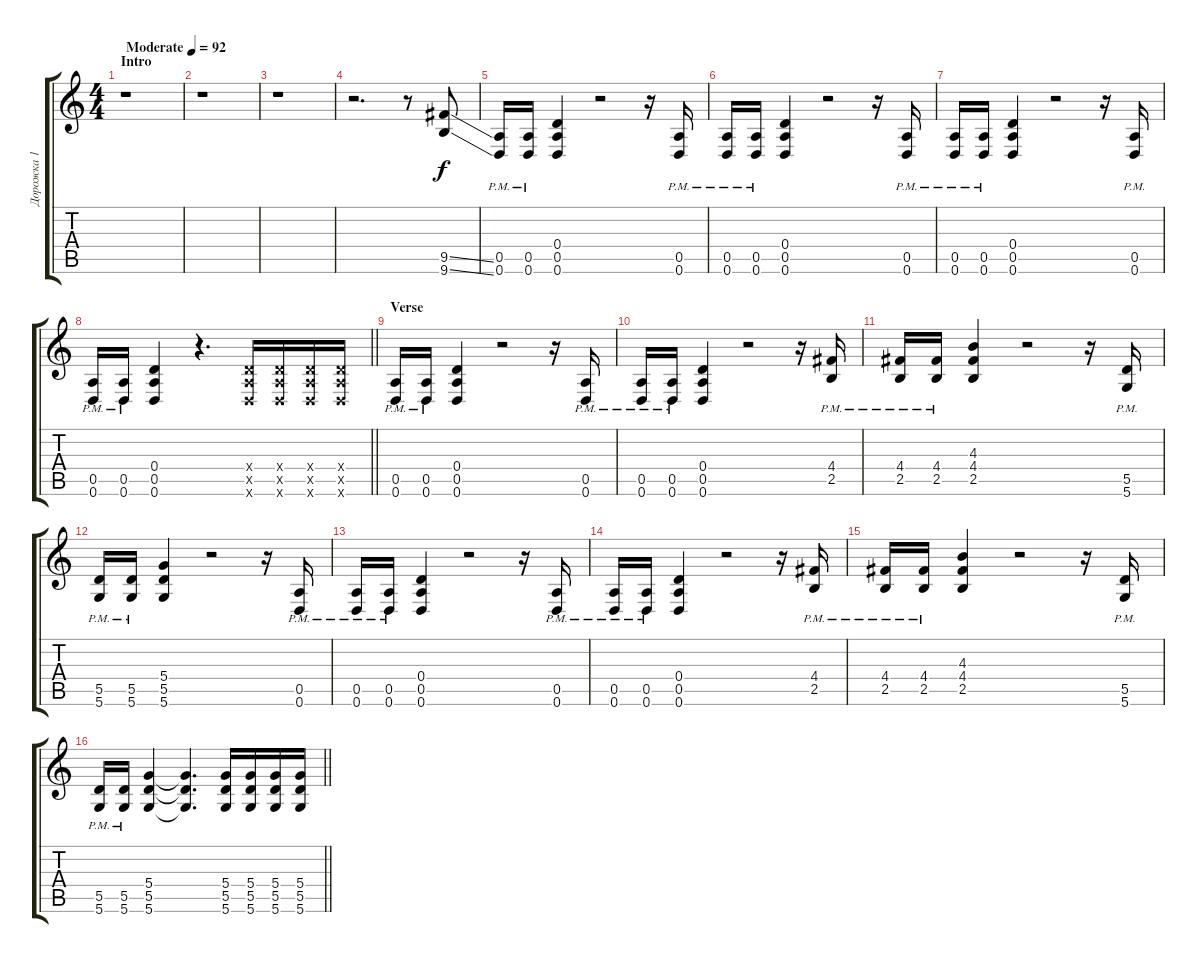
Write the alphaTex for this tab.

\track ("Дорожка 1" "Дорожка 1") {instrument distortionguitar}
\staff {score tabs}
\tuning (E4 B3 G3 D3 A2 D2) {hide}
\ts (4 4)
\section ("" "Intro")
\tempo (92 "Moderate")
\clef g2
\ks c
r.1{dy f instrument distortionguitar} |
r.1 |
r.1 |
r.2{d} r.8 (9.5{ss} 9.6{ss}).8 |
(0.5{pm} 0.6{pm}).16 (0.5{pm} 0.6{pm}).16 (0.4 0.5 0.6).4 r.2 r.16 (0.5{pm} 0.6{pm}).16 |
(0.5{pm} 0.6{pm}).16 (0.5{pm} 0.6{pm}).16 (0.4 0.5 0.6).4 r.2 r.16 (0.5{pm} 0.6{pm}).16 |
(0.5{pm} 0.6{pm}).16 (0.5{pm} 0.6{pm}).16 (0.4 0.5 0.6).4 r.2 r.16 (0.5{pm} 0.6{pm}).16 |
\barLineRight lightlight
(0.5{pm} 0.6{pm}).16 (0.5{pm} 0.6{pm}).16 (0.4 0.5 0.6).4 r.4{d} (0.4{x} 0.5{x} 0.6{x}).16 (0.4{x} 0.5{x} 0.6{x}).16 (0.4{x} 0.5{x} 0.6{x}).16 (0.4{x} 0.5{x} 0.6{x}).16 |
\section ("" "Verse")
(0.5{pm} 0.6{pm}).16 (0.5{pm} 0.6{pm}).16 (0.4 0.5 0.6).4 r.2 r.16 (0.5{pm} 0.6{pm}).16 |
(0.5{pm} 0.6{pm}).16 (0.5{pm} 0.6{pm}).16 (0.4 0.5 0.6).4 r.2 r.16 (4.4{pm} 2.5{pm}).16 |
(4.4{pm} 2.5{pm}).16 (4.4{pm} 2.5{pm}).16 (4.3 4.4 2.5).4 r.2 r.16 (5.5{pm} 5.6{pm}).16 |
(5.5{pm} 5.6{pm}).16 (5.5{pm} 5.6{pm}).16 (5.4 5.5 5.6).4 r.2 r.16 (0.5{pm} 0.6{pm}).16 |
(0.5{pm} 0.6{pm}).16 (0.5{pm} 0.6{pm}).16 (0.4 0.5 0.6).4 r.2 r.16 (0.5{pm} 0.6{pm}).16 |
(0.5{pm} 0.6{pm}).16 (0.5{pm} 0.6{pm}).16 (0.4 0.5 0.6).4 r.2 r.16 (4.4{pm} 2.5{pm}).16 |
(4.4{pm} 2.5{pm}).16 (4.4{pm} 2.5{pm}).16 (4.3 4.4 2.5).4 r.2 r.16 (5.5{pm} 5.6{pm}).16 |
\barLineRight lightlight
(5.5{pm} 5.6{pm}).16 (5.5{pm} 5.6{pm}).16 (5.4 5.5 5.6).4 (5.4{t} 5.5{t} 5.6{t}).4{d} (5.4 5.5 5.6).16 (5.4 5.5 5.6).16 (5.4 5.5 5.6).16 (5.4 5.5 5.6).16
